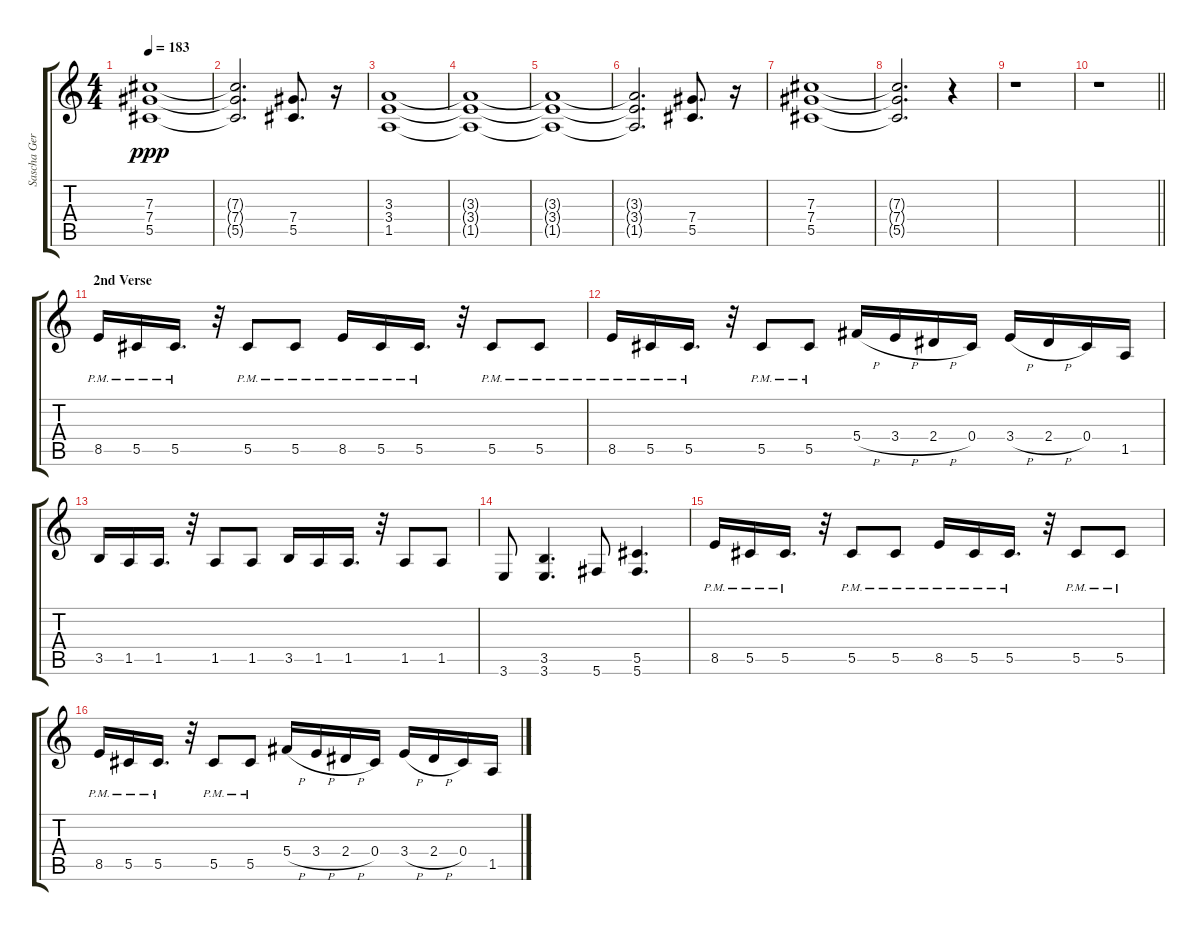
\track ("Sascha Gerstner" "Sascha Ger") {instrument distortionguitar}
\staff {score tabs}
\tuning (Eb4 Bb3 Gb3 Db3 Ab2 Db2) {hide}
\ts (4 4)
\tempo 183
\clef g2
\ks c
(7.3{t} 7.4{t} 5.5{t}).1{dy ppp} |
(7.3{t} 7.4{t} 5.5{t}).2{d} (7.4 5.5).8{d volume 14} r.16 |
(3.3 3.4 1.5).1 |
(3.3{t} 3.4{t} 1.5{t}).1{volume 11} |
(3.3{t} 3.4{t} 1.5{t}).1 |
(3.3{t} 3.4{t} 1.5{t}).2{d} (7.4 5.5).8{d volume 14} r.16 |
(7.3 7.4 5.5).1 |
(7.3{t} 7.4{t} 5.5{t}).2{d volume 4} r.4 |
r.1 |
\barLineRight lightlight
r.1 |
\section ("" "2nd Verse")
8.5{pm}.16{volume 15} 5.5{pm}.16 5.5{pm}.16{d} r.32 5.5{pm}.8 5.5{pm}.8 8.5{pm}.16 5.5{pm}.16 5.5{pm}.16{d} r.32 5.5{pm}.8 5.5{pm}.8 |
8.5{pm}.16 5.5{pm}.16 5.5{pm}.16{d} r.32 5.5{pm}.8 5.5{pm}.8 5.4{h}.16 3.4{h}.16 2.4{h}.16 0.4.16 3.4{h}.16 2.4{h}.16 0.4.16 1.5.16 |
3.5.16 1.5.16 1.5.16{d} r.32 1.5.8 1.5.8 3.5.16 1.5.16 1.5.16{d} r.32 1.5.8 1.5.8 |
3.6.8 (3.5 3.6).4{d} 5.6.8 (5.5 5.6).4{d} |
8.5{pm}.16 5.5{pm}.16 5.5{pm}.16{d} r.32 5.5{pm}.8 5.5{pm}.8 8.5{pm}.16 5.5{pm}.16 5.5{pm}.16{d} r.32 5.5{pm}.8 5.5{pm}.8 |
8.5{pm}.16 5.5{pm}.16 5.5{pm}.16{d} r.32 5.5{pm}.8 5.5{pm}.8 5.4{h}.16 3.4{h}.16 2.4{h}.16 0.4.16 3.4{h}.16 2.4{h}.16 0.4.16 1.5.16
